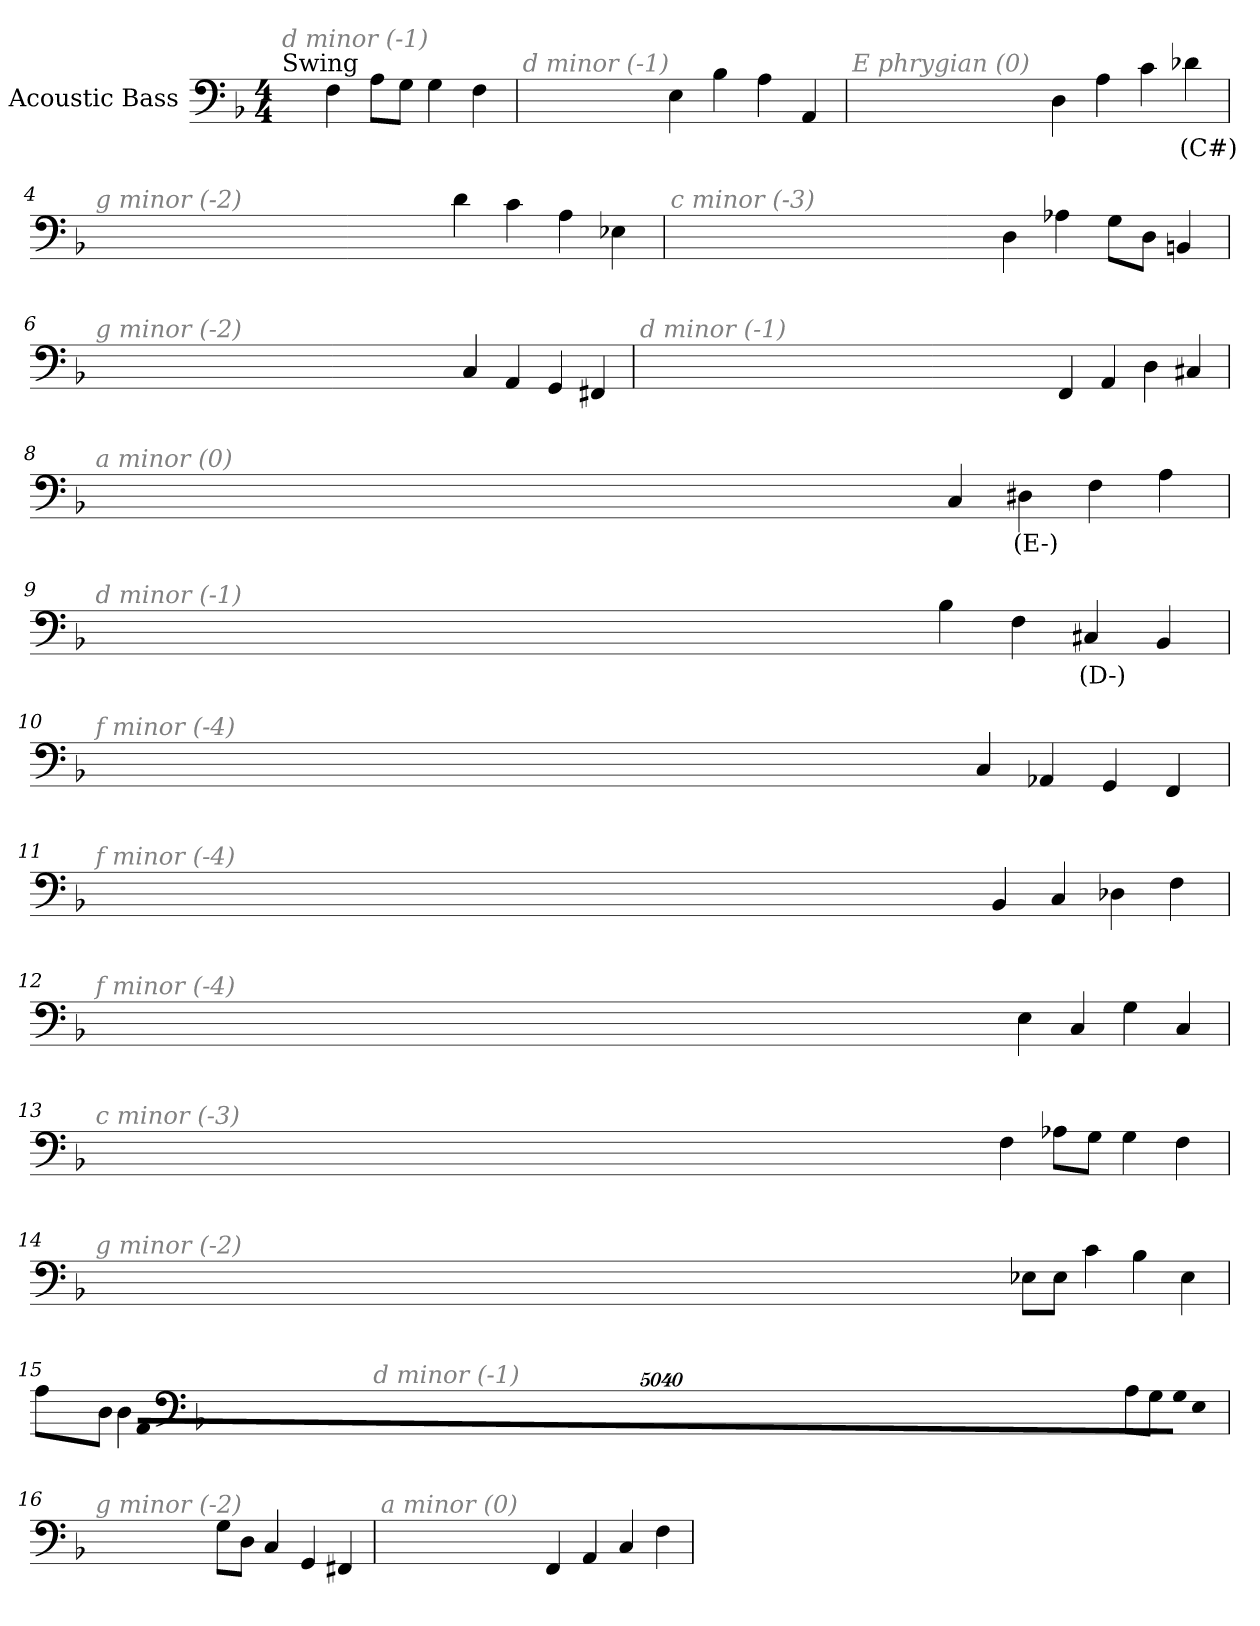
**kern	**text
*part1	*part1
*staff1	*staff1
*I"Acoustic Bass	*
*clefF4	*
*ITrd7c12	*
*k[b-]	*
*F:	*
*M4/4	*
*MM167	*
=1	=1
!LO:TX:a:t=Swing	!
!LO:TX:i:color=#808080:t=d minor (-1)	!
4FF	.
8AAL	.
8GGJ	.
4GG	.
4FF	.
=2	=2
!LO:TX:i:color=#808080:t=d minor (-1)	!
4EE	.
4BB-	.
4AA	.
4AAA	.
=3	=3
!LO:TX:i:color=#808080:t=E phrygian (0)	!
4DD	.
4AA	.
4C	.
4D-Xi	(C#)
=4	=4
!LO:TX:i:color=#808080:t=g minor (-2)	!
4D	.
4C	.
4AA	.
4EE-X	.
=5	=5
!LO:TX:i:color=#808080:t=c minor (-3)	!
4DD	.
4AA-X	.
8GGL	.
8DDJ	.
4BBBn	.
=6	=6
!LO:TX:i:color=#808080:t=g minor (-2)	!
4CC	.
4AAA	.
4GGG	.
4FFF#X	.
=7	=7
!LO:TX:i:color=#808080:t=d minor (-1)	!
4FFF	.
4AAA	.
4DD	.
4CC#X	.
=8	=8
!LO:TX:i:color=#808080:t=a minor (0)	!
4CC	.
4DD#Xi	(E-)
4FF	.
4AA	.
=9	=9
!LO:TX:i:color=#808080:t=d minor (-1)	!
4BB-	.
4FF	.
4CC#Xi	(D-)
4BBB-	.
=10	=10
!LO:TX:i:color=#808080:t=f minor (-4)	!
4CC	.
4AAA-X	.
4GGG	.
4FFF	.
=11	=11
!LO:TX:i:color=#808080:t=f minor (-4)	!
4BBB-	.
4CC	.
4DD-X	.
4FF	.
=12	=12
!LO:TX:i:color=#808080:t=f minor (-4)	!
4EE	.
4CC	.
4GG	.
4CC	.
=13	=13
!LO:TX:i:color=#808080:t=c minor (-3)	!
4FF	.
8AA-XL	.
8GGJ	.
4GG	.
4FF	.
=14	=14
!LO:TX:i:color=#808080:t=g minor (-2)	!
8EE-XL	.
8EE-J	.
4C	.
4BB-	.
4EE-	.
=15	=15
!LO:TX:i:color=#808080:t=d minor (-1)	!
8AAL	.
8GGJ	.
!LO:N:vis=8	!
40320%3347GGL	.
!LO:N:vis=8	!
40320%3347EE	.
!LO:N:vis=8	!
40320%3347AAAJ	.
4DD	.
8AAL	.
8DDJ	.
=16	=16
!LO:TX:i:color=#808080:t=g minor (-2)	!
8GGL	.
8DDJ	.
4CC	.
4GGG	.
4FFF#X	.
=17	=17
!LO:TX:i:color=#808080:t=a minor (0)	!
4FFF	.
4AAA	.
4CC	.
4FF	.
=	=
*-	*-
